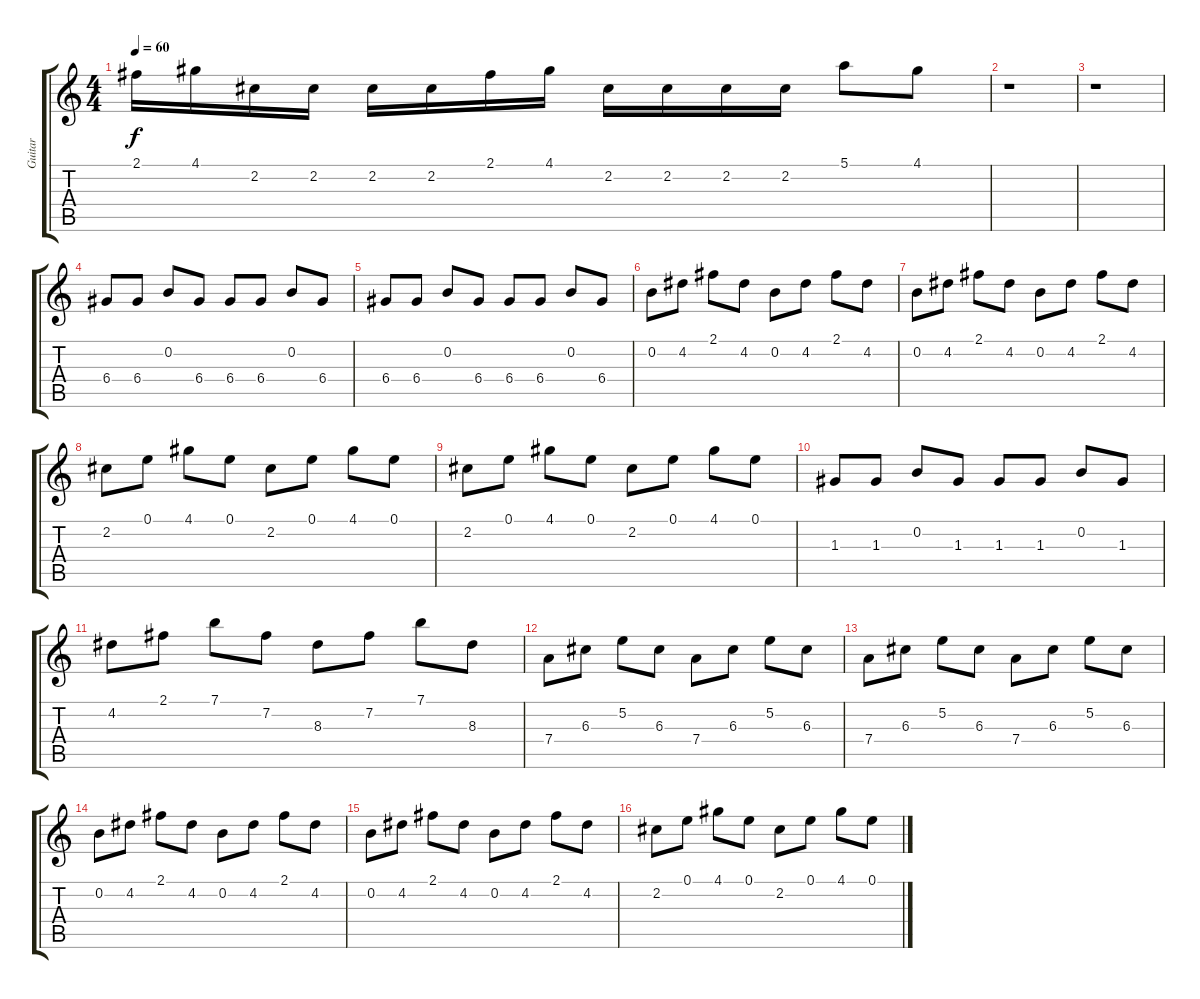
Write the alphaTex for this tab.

\track ("Guitar" "Guitar") {instrument distortionguitar}
\staff {score tabs}
\tuning (E4 B3 G3 D3 A2 E2) {hide}
\ts (4 4)
\tempo 60
\clef g2
\ks c
2.1.16{dy f} 4.1.16 2.2.16 2.2.16 2.2.16 2.2.16 2.1.16 4.1.16 2.2.16 2.2.16 2.2.16 2.2.16 5.1.8 4.1.8 |
r.1 |
r.1 |
6.4.8 6.4.8 0.2.8 6.4.8 6.4.8 6.4.8 0.2.8 6.4.8 |
6.4.8 6.4.8 0.2.8 6.4.8 6.4.8 6.4.8 0.2.8 6.4.8 |
0.2.8 4.2.8 2.1.8 4.2.8 0.2.8 4.2.8 2.1.8 4.2.8 |
0.2.8 4.2.8 2.1.8 4.2.8 0.2.8 4.2.8 2.1.8 4.2.8 |
2.2.8 0.1.8 4.1.8 0.1.8 2.2.8 0.1.8 4.1.8 0.1.8 |
2.2.8 0.1.8 4.1.8 0.1.8 2.2.8 0.1.8 4.1.8 0.1.8 |
1.3.8 1.3.8 0.2.8 1.3.8 1.3.8 1.3.8 0.2.8 1.3.8 |
4.2.8 2.1.8 7.1.8 7.2.8 8.3.8 7.2.8 7.1.8 8.3.8 |
7.4.8 6.3.8 5.2.8 6.3.8 7.4.8 6.3.8 5.2.8 6.3.8 |
7.4.8 6.3.8 5.2.8 6.3.8 7.4.8 6.3.8 5.2.8 6.3.8 |
0.2.8 4.2.8 2.1.8 4.2.8 0.2.8 4.2.8 2.1.8 4.2.8 |
0.2.8 4.2.8 2.1.8 4.2.8 0.2.8 4.2.8 2.1.8 4.2.8 |
2.2.8 0.1.8 4.1.8 0.1.8 2.2.8 0.1.8 4.1.8 0.1.8
